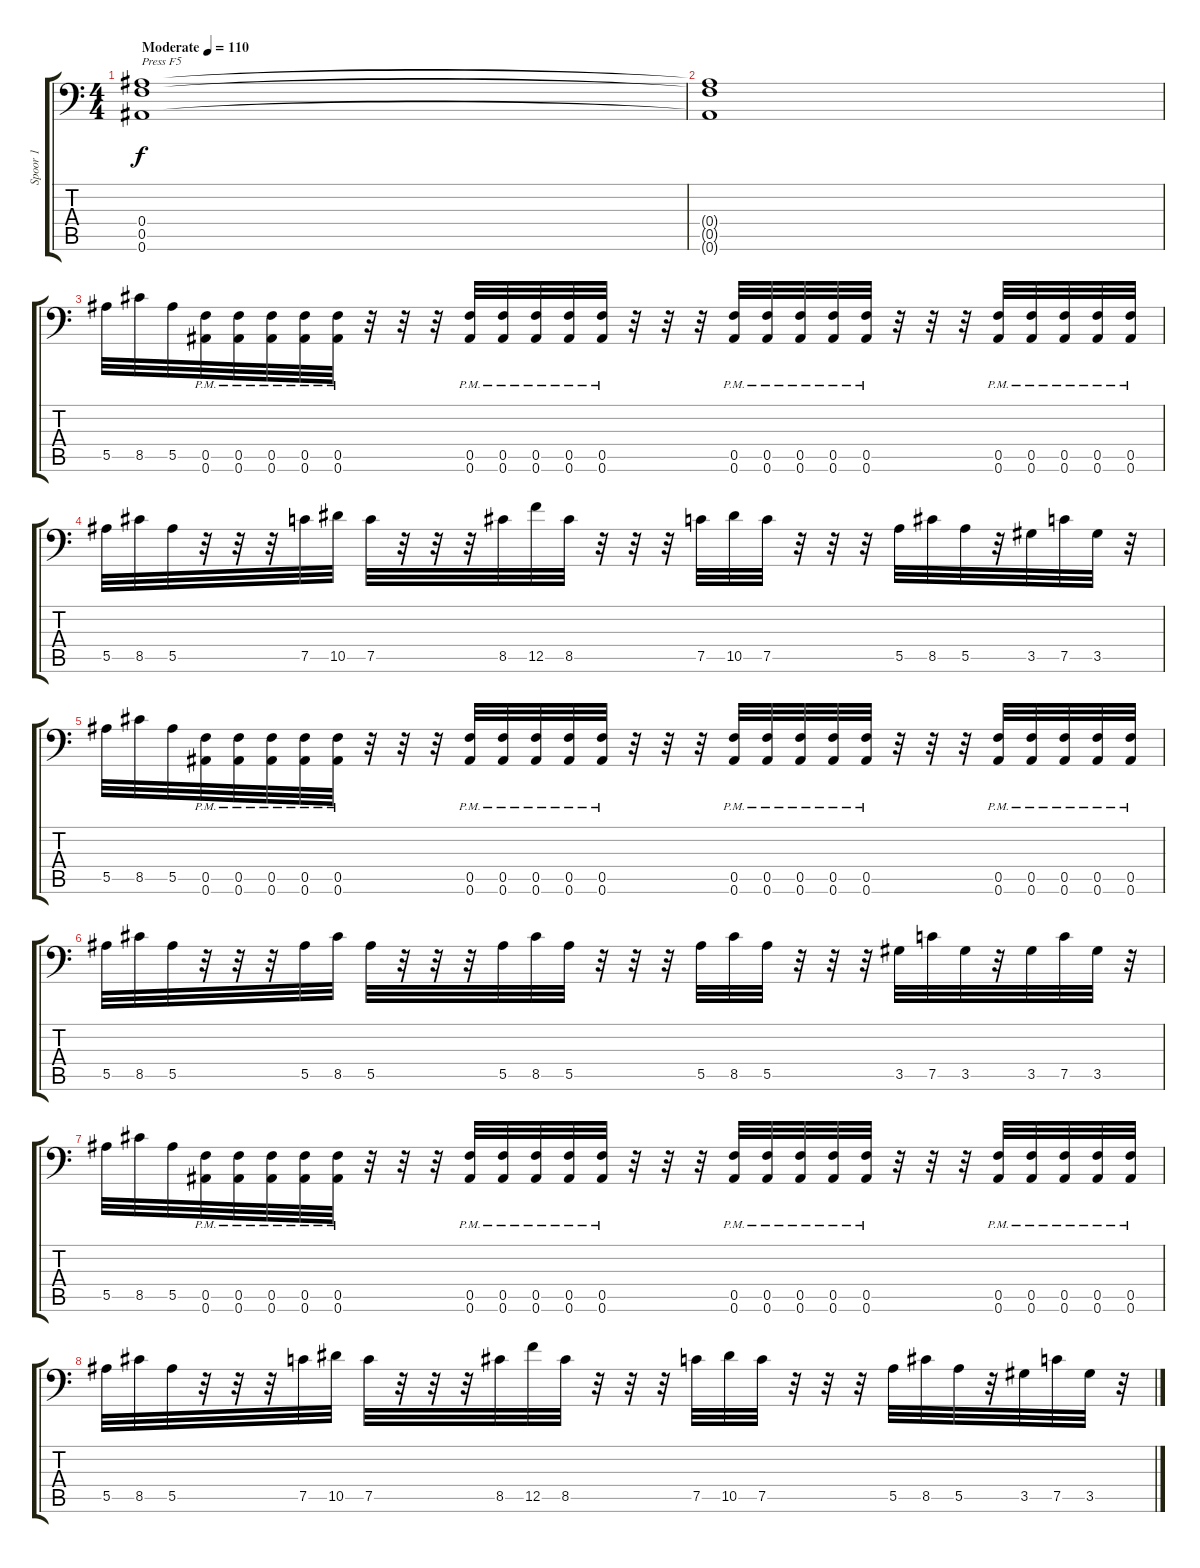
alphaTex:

\track ("Spoor 1" "Spoor 1") {instrument distortionguitar}
\staff {score tabs}
\tuning (C4 G3 Eb3 Bb2 F2 Bb1) {hide}
\ts (4 4)
\tempo (110 "Moderate")
\clef f4
\ks c
(0.4 0.5 0.6).1{txt "Press F5" dy f instrument distortionguitar} |
(0.4{t} 0.5{t} 0.6{t}).1 |
5.5.32 8.5.32 5.5.32 (0.5{pm} 0.6{pm}).32 (0.5{pm} 0.6{pm}).32 (0.5{pm} 0.6{pm}).32 (0.5{pm} 0.6{pm}).32 (0.5{pm} 0.6{pm}).32 r.32 r.32 r.32 (0.5{pm} 0.6{pm}).32 (0.5{pm} 0.6{pm}).32 (0.5{pm} 0.6{pm}).32 (0.5{pm} 0.6{pm}).32 (0.5{pm} 0.6{pm}).32 r.32 r.32 r.32 (0.5{pm} 0.6{pm}).32 (0.5{pm} 0.6{pm}).32 (0.5{pm} 0.6{pm}).32 (0.5{pm} 0.6{pm}).32 (0.5{pm} 0.6{pm}).32 r.32 r.32 r.32 (0.5{pm} 0.6{pm}).32 (0.5{pm} 0.6{pm}).32 (0.5{pm} 0.6{pm}).32 (0.5{pm} 0.6{pm}).32 (0.5{pm} 0.6{pm}).32 |
5.5.32 8.5.32 5.5.32 r.32 r.32 r.32 7.5.32 10.5.32 7.5.32 r.32 r.32 r.32 8.5.32 12.5.32 8.5.32 r.32 r.32 r.32 7.5.32 10.5.32 7.5.32 r.32 r.32 r.32 5.5.32 8.5.32 5.5.32 r.32 3.5.32 7.5.32 3.5.32 r.32 |
5.5.32 8.5.32 5.5.32 (0.5{pm} 0.6{pm}).32 (0.5{pm} 0.6{pm}).32 (0.5{pm} 0.6{pm}).32 (0.5{pm} 0.6{pm}).32 (0.5{pm} 0.6{pm}).32 r.32 r.32 r.32 (0.5{pm} 0.6{pm}).32 (0.5{pm} 0.6{pm}).32 (0.5{pm} 0.6{pm}).32 (0.5{pm} 0.6{pm}).32 (0.5{pm} 0.6{pm}).32 r.32 r.32 r.32 (0.5{pm} 0.6{pm}).32 (0.5{pm} 0.6{pm}).32 (0.5{pm} 0.6{pm}).32 (0.5{pm} 0.6{pm}).32 (0.5{pm} 0.6{pm}).32 r.32 r.32 r.32 (0.5{pm} 0.6{pm}).32 (0.5{pm} 0.6{pm}).32 (0.5{pm} 0.6{pm}).32 (0.5{pm} 0.6{pm}).32 (0.5{pm} 0.6{pm}).32 |
5.5.32 8.5.32 5.5.32 r.32 r.32 r.32 5.5.32 8.5.32 5.5.32 r.32 r.32 r.32 5.5.32 8.5.32 5.5.32 r.32 r.32 r.32 5.5.32 8.5.32 5.5.32 r.32 r.32 r.32 3.5.32 7.5.32 3.5.32 r.32 3.5.32 7.5.32 3.5.32 r.32 |
5.5.32 8.5.32 5.5.32 (0.5{pm} 0.6{pm}).32 (0.5{pm} 0.6{pm}).32 (0.5{pm} 0.6{pm}).32 (0.5{pm} 0.6{pm}).32 (0.5{pm} 0.6{pm}).32 r.32 r.32 r.32 (0.5{pm} 0.6{pm}).32 (0.5{pm} 0.6{pm}).32 (0.5{pm} 0.6{pm}).32 (0.5{pm} 0.6{pm}).32 (0.5{pm} 0.6{pm}).32 r.32 r.32 r.32 (0.5{pm} 0.6{pm}).32 (0.5{pm} 0.6{pm}).32 (0.5{pm} 0.6{pm}).32 (0.5{pm} 0.6{pm}).32 (0.5{pm} 0.6{pm}).32 r.32 r.32 r.32 (0.5{pm} 0.6{pm}).32 (0.5{pm} 0.6{pm}).32 (0.5{pm} 0.6{pm}).32 (0.5{pm} 0.6{pm}).32 (0.5{pm} 0.6{pm}).32 |
5.5.32 8.5.32 5.5.32 r.32 r.32 r.32 7.5.32 10.5.32 7.5.32 r.32 r.32 r.32 8.5.32 12.5.32 8.5.32 r.32 r.32 r.32 7.5.32 10.5.32 7.5.32 r.32 r.32 r.32 5.5.32 8.5.32 5.5.32 r.32 3.5.32 7.5.32 3.5.32 r.32
